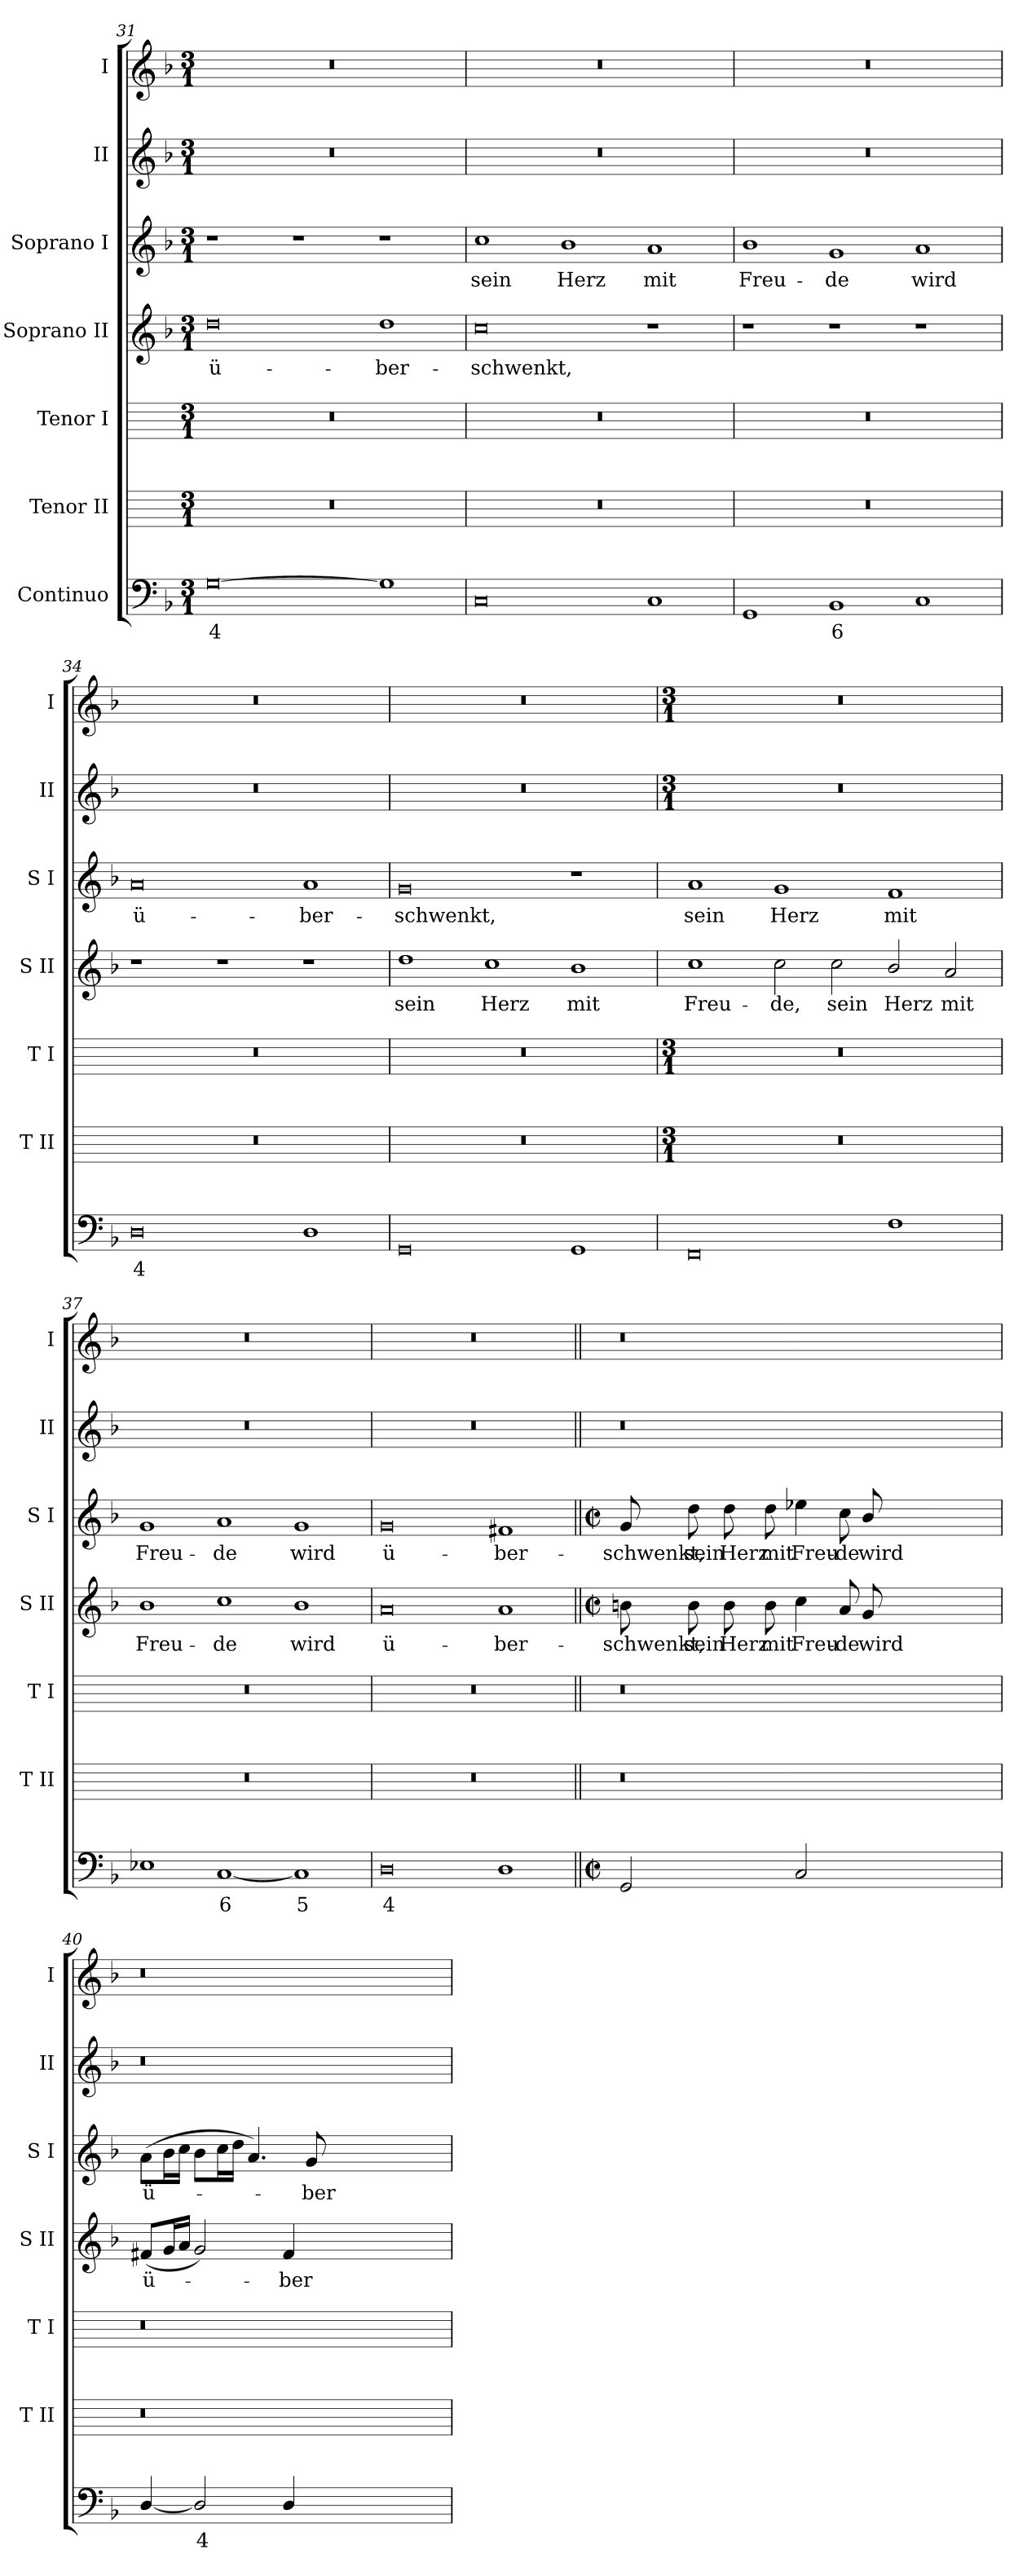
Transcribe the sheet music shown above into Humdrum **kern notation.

**kern	**text	**kern	**kern	**kern	**text	**kern	**text	**kern	**kern
*part7	*part7	*part6	*part5	*part4	*part4	*part3	*part3	*part2	*part1
*staff7	*staff7	*staff6	*staff5	*staff4	*staff4	*staff3	*staff3	*staff2	*staff1
*I"Continuo	*	*I"Tenor II	*I"Tenor I	*I"Soprano II	*	*I"Soprano I	*	*I"II	*I"I
*	*	*I'T II	*I'T I	*I'S II	*	*I'S I	*	*I'II	*I'I
*clefF4	*	*	*	*clefG2	*	*clefG2	*	*clefG2	*clefG2
*k[b-]	*	*	*	*k[b-]	*	*k[b-]	*	*k[b-]	*k[b-]
*F:	*	*	*	*F:	*	*F:	*	*F:	*F:
*M3/1	*	*M3/1	*M3/1	*M3/1	*	*M3/1	*	*M3/1	*M3/1
=31	=31	=31	=31	=31	=31	=31	=31	=31	=31
!	!LO:LY:b	!	!	!	!LO:LY:b	!	!	!	!
[0G	4	0.r	0.r	0dd	ü-	1r	.	0.r	0.r
.	.	.	.	.	.	1r	.	.	.
!	!	!	!	!	!LO:LY:b	!	!	!	!
1G]	.	.	.	1dd	-ber-	1r	.	.	.
=32	=32	=32	=32	=32	=32	=32	=32	=32	=32
!	!	!	!	!	!LO:LY:b	!	!LO:LY:b	!	!
0C	.	0.r	0.r	0cc	-schwenkt,	1cc	sein	0.r	0.r
!	!	!	!	!	!	!	!LO:LY:b	!	!
.	.	.	.	.	.	1b-	Herz	.	.
!	!	!	!	!	!	!	!LO:LY:b	!	!
1C	.	.	.	1r	.	1a	mit	.	.
=33	=33	=33	=33	=33	=33	=33	=33	=33	=33
!	!	!	!	!	!	!	!LO:LY:b	!	!
1GG	.	0.r	0.r	1r	.	1b-	Freu-	0.r	0.r
!	!LO:LY:b	!	!	!	!	!	!LO:LY:b	!	!
1BB-	6	.	.	1r	.	1g	-de	.	.
!	!	!	!	!	!	!	!LO:LY:b	!	!
1C	.	.	.	1r	.	1a	wird	.	.
=34	=34	=34	=34	=34	=34	=34	=34	=34	=34
!	!LO:LY:b	!	!	!	!	!	!LO:LY:b	!	!
0D	4	0.r	0.r	1r	.	0a	ü-	0.r	0.r
.	.	.	.	1r	.	.	.	.	.
!	!	!	!	!	!	!	!LO:LY:b	!	!
1D	.	.	.	1r	.	1a	-ber-	.	.
=35	=35	=35	=35	=35	=35	=35	=35	=35	=35
!	!	!	!	!	!LO:LY:b	!	!LO:LY:b	!	!
0GG	.	0.r	0.r	1dd	sein	0g	-schwenkt,	0.r	0.r
!	!	!	!	!	!LO:LY:b	!	!	!	!
.	.	.	.	1cc	Herz	.	.	.	.
!	!	!	!	!	!LO:LY:b	!	!	!	!
1GG	.	.	.	1b-	mit	1r	.	.	.
!!LO:LB:g=z
=36	=36	=36	=36	=36	=36	=36	=36	=36	=36
*	*	*M3/1	*M3/1	*	*	*	*	*M3/1	*M3/1
!	!	!	!	!	!LO:LY:b	!	!LO:LY:b	!	!
0FF	.	0.r	0.r	1cc	Freu-	1a	sein	0.r	0.r
!	!	!	!	!	!LO:LY:b	!	!LO:LY:b	!	!
.	.	.	.	2cc	-de,	1g	Herz	.	.
!	!	!	!	!	!LO:LY:b	!	!	!	!
.	.	.	.	2cc	sein	.	.	.	.
!	!	!	!	!	!LO:LY:b	!	!LO:LY:b	!	!
1F	.	.	.	2b-/	Herz	1f	mit	.	.
!	!	!	!	!	!LO:LY:b	!	!	!	!
.	.	.	.	2a	mit	.	.	.	.
=37	=37	=37	=37	=37	=37	=37	=37	=37	=37
!	!	!	!	!	!LO:LY:b	!	!LO:LY:b	!	!
1E-X	.	0.r	0.r	1b-	Freu-	1g	Freu-	0.r	0.r
!	!LO:LY:b	!	!	!	!LO:LY:b	!	!LO:LY:b	!	!
[1C	6	.	.	1cc	-de	1a	-de	.	.
!	!LO:LY:b	!	!	!	!LO:LY:b	!	!LO:LY:b	!	!
1C]	5	.	.	1b-	wird	1g	wird	.	.
=38	=38	=38	=38	=38	=38	=38	=38	=38	=38
!	!LO:LY:b	!	!	!	!LO:LY:b	!	!LO:LY:b	!	!
0D	4	0.r	0.r	0a	ü-	0g	ü-	0.r	0.r
!	!	!	!	!	!LO:LY:b	!	!LO:LY:b	!	!
1D	.	.	.	1a	-ber-	1f#X	-ber-	.	.
=39||	=39||	=39||	=39||	=39||	=39||	=39||	=39||	=39||	=39||
*M2/2	*	*	*	*M2/2	*	*M2/2	*	*	*
*met(c|)	*	*	*	*met(c|)	*	*met(c|)	*	*	*
!	!	!	!	!	!LO:LY:b	!	!LO:LY:b	!	!
2GG	.	0.r	0.r	8bn	-schwenkt,	8g	-schwenkt,	0.r	0.r
!	!	!	!	!	!LO:LY:b	!	!LO:LY:b	!	!
.	.	.	.	8b	sein	8dd	sein	.	.
!	!	!	!	!	!LO:LY:b	!	!LO:LY:b	!	!
.	.	.	.	8b	Herz	8dd	Herz	.	.
!	!	!	!	!	!LO:LY:b	!	!LO:LY:b	!	!
.	.	.	.	8b	mit	8dd	mit	.	.
!	!	!	!	!	!LO:LY:b	!	!LO:LY:b	!	!
2C	.	.	.	4cc	Freu-	4ee-X	Freu-	.	.
!	!	!	!	!	!LO:LY:b	!	!LO:LY:b	!	!
.	.	.	.	8a	-de	8cc	-de	.	.
!	!	!	!	!	!LO:LY:b	!	!LO:LY:b	!	!
.	.	.	.	8g	wird	8b-/	wird	.	.
0ryy	.	.	.	0ryy	.	0ryy	.	.	.
=40	=40	=40	=40	=40	=40	=40	=40	=40	=40
!	!	!	!	!	!LO:LY:b	!	!LO:LY:b	!	!
[4D/	.	0.r	0.r	(<8f#XL	ü-	(>8aL	ü-	0.r	0.r
.	.	.	.	16gL	.	16b-L	.	.	.
.	.	.	.	16aJJ	.	16ccJJ	.	.	.
!	!LO:LY:b	!	!	!	!	!	!	!	!
2D/]	4	.	.	2g)	.	8b-L	.	.	.
.	.	.	.	.	.	16ccL	.	.	.
.	.	.	.	.	.	16ddJJ	.	.	.
.	.	.	.	.	.	4.a)	.	.	.
!	!	!	!	!	!LO:LY:b	!	!	!	!
4D/	.	.	.	4f#	ber-	.	.	.	.
!	!	!	!	!	!	!	!LO:LY:b	!	!
.	.	.	.	.	.	8g	ber-	.	.
0ryy	.	.	.	0ryy	.	0ryy	.	.	.
=	=	=	=	=	=	=	=	=	=
*-	*-	*-	*-	*-	*-	*-	*-	*-	*-
